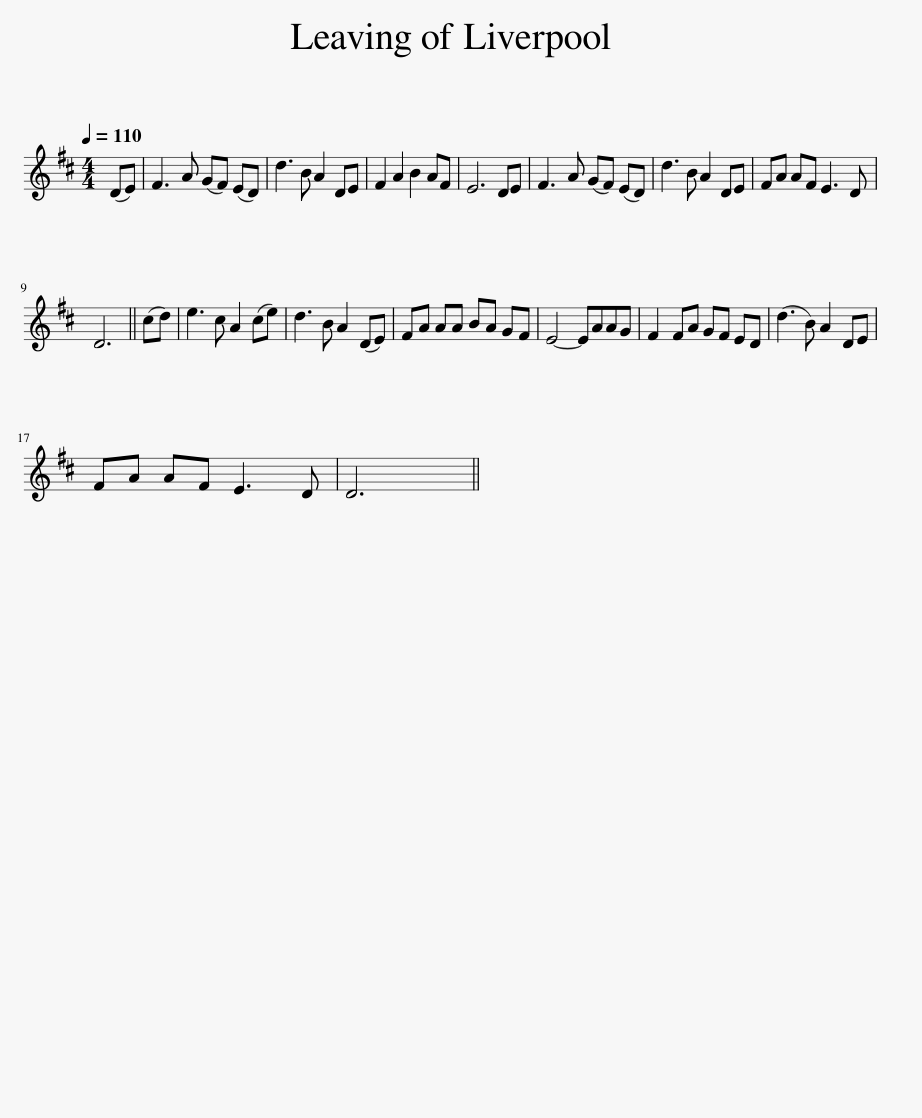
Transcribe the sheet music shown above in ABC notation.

X:1
L:1/8
Q:1/4=110
M:4/4
I:linebreak $
K:D
V:1 treble
V:1
 (DE) | F3 A (GF) (ED) | d3 B A2 DE | F2 A2 B2 AF | E6 DE | %5
 F3 A (GF) (ED) | d3 B A2 DE | FA AF E3 D |$ D6 || (cd) | %10
 e3 c A2 (ce) | d3 B A2 (DE) | FA AA BA GF | E4- EAAG | F2 FA GF ED | %15
 (d3 B) A2 DE |$ FA AF E3 D | D6 || %18
